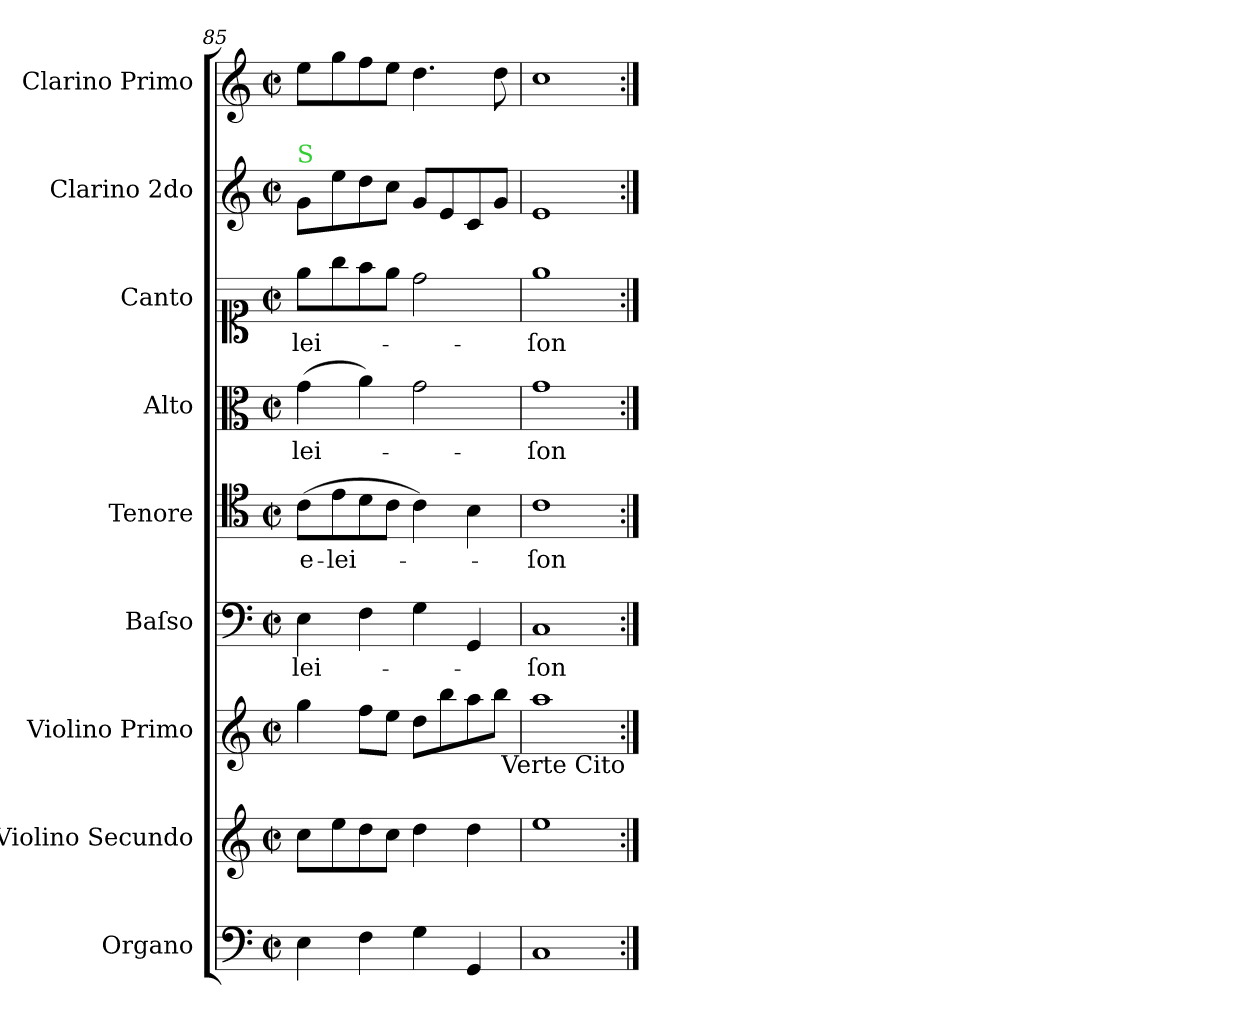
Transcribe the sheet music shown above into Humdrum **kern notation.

**kern	**kern	**kern	**kern	**text	**kern	**text	**kern	**text	**kern	**text	**kern	**kern
*part9	*part8	*part7	*part6	*part6	*part5	*part5	*part4	*part4	*part3	*part3	*part2	*part1
*staff9	*staff8	*staff7	*staff6	*staff6	*staff5	*staff5	*staff4	*staff4	*staff3	*staff3	*staff2	*staff1
*I"Organo	*I"Violino Secundo	*I"Violino Primo	*I"Baſso	*	*I"Tenore	*	*I"Alto	*	*I"Canto	*	*I"Clarino 2do	*I"Clarino Primo
*I'Org.	*	*I'V-no I	*I'B.	*	*I'T.	*	*I'A.	*	*I'C.	*	*	*I'Clarino I
*clefF4	*clefG2	*clefG2	*clefF4	*	*clefC4	*	*clefC3	*	*clefC1	*	*clefG2	*clefG2
*k[]	*k[]	*k[]	*k[]	*	*k[]	*	*k[]	*	*k[]	*	*k[]	*k[]
*C:	*C:	*C:	*C:	*	*C:	*	*C:	*	*C:	*	*C:	*C:
*M2/2	*M2/2	*M2/2	*M2/2	*	*M2/2	*	*M2/2	*	*M2/2	*	*M2/2	*M2/2
*met(c|)	*met(c|)	*met(c|)	*met(c|)	*	*met(c|)	*	*met(c|)	*	*met(c|)	*	*met(c|)	*met(c|)
=85	=85	=85	=85	=85	=85	=85	=85	=85	=85	=85	=85	=85
!	!	!	!	!	!	!	!	!	!	!	!LO:TX:a:color=limegreen:t=S	!
4E\	8cc\L	4gg\	4E\	-lei-	(8c\L	e-	(4g\	-lei-	8ee\L	-lei-	8g/L	8ee\L
.	8ee\	.	.	.	8e\	-lei-	.	.	8gg\	.	8ee\	8gg\
4F\	8dd\	8ff\L	4F\	.	8d\	.	4a\)	.	8ff\	.	8dd\	8ff\
.	8cc\J	8ee\J	.	.	8c\J	.	.	.	8ee\J	.	8cc\J	8ee\J
4G\	4dd\	8dd\L	4G\	.	4c\)	.	2g\	.	2dd\	.	8g/L	4.dd\
.	.	8bb\	.	.	.	.	.	.	.	.	8e/	.
4GG/	4dd\	8aa\	4GG/	.	4B\	.	.	.	.	.	8c/	.
.	.	8bb\J	.	.	.	.	.	.	.	.	8g/J	8dd\
=86	=86	=86	=86	=86	=86	=86	=86	=86	=86	=86	=86	=86
1C/	1ee\	1aa\	1C/	-ſon	1c\	-ſon	1g\	-ſon	1ee\	-ſon	1e/	1cc\
!	!	!LO:TX:b:t=Verte Cito	!	!	!	!	!	!	!	!	!	!
=:|!	=:|!	=:|!	=:|!	=:|!	=:|!	=:|!	=:|!	=:|!	=:|!	=:|!	=:|!	=:|!
*-	*-	*-	*-	*-	*-	*-	*-	*-	*-	*-	*-	*-
